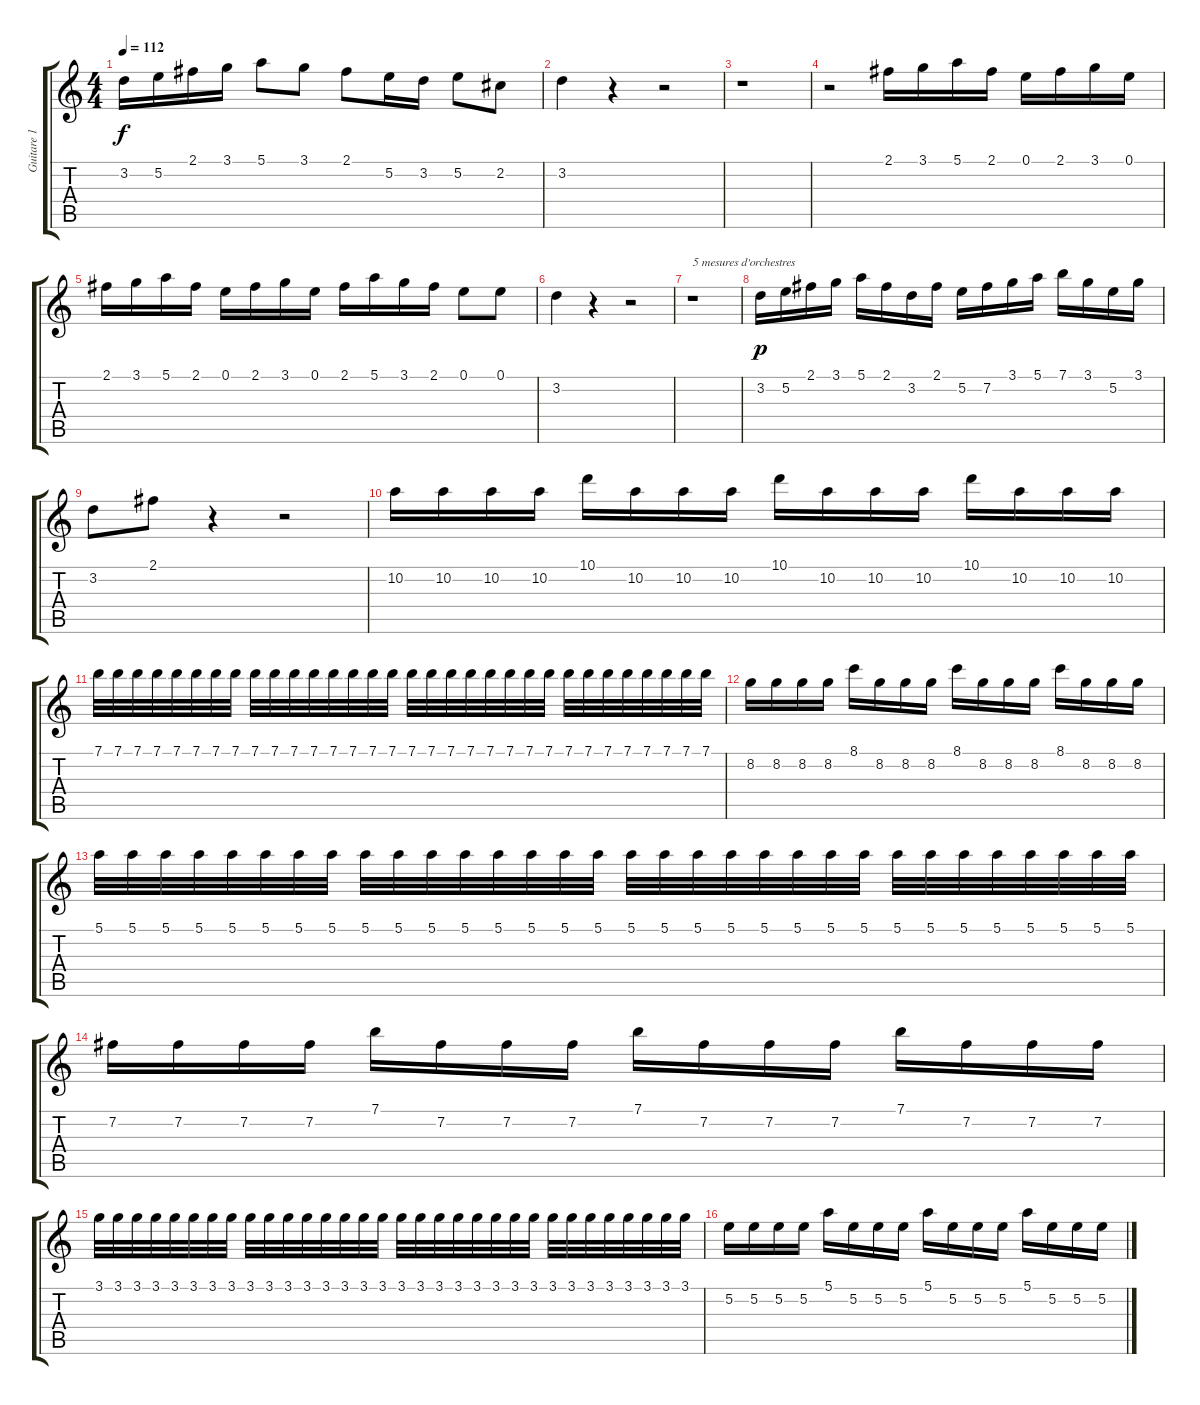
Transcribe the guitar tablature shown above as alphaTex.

\track ("Guitare 1" "Guitare 1") {instrument acousticguitarnylon}
\staff {score tabs}
\tuning (E4 B3 G3 D3 A2 E2) {hide}
\ts (4 4)
\tempo 112
\clef g2
\ks c
3.2.16{dy f} 5.2.16 2.1.16 3.1.16 5.1.8 3.1.8 2.1.8 5.2.16 3.2.16 5.2.8 2.2.8 |
3.2.4 r.4 r.2 |
r.1 |
r.2 2.1.16 3.1.16 5.1.16 2.1.16 0.1.16 2.1.16 3.1.16 0.1.16 |
2.1.16 3.1.16 5.1.16 2.1.16 0.1.16 2.1.16 3.1.16 0.1.16 2.1.16 5.1.16 3.1.16 2.1.16 0.1.8 0.1.8 |
3.2.4 r.4 r.2 |
r.1{txt "5 mesures d'orchestres"} |
3.2.16{dy p} 5.2.16 2.1.16 3.1.16 5.1.16 2.1.16 3.2.16 2.1.16 5.2.16 7.2.16 3.1.16 5.1.16 7.1.16 3.1.16 5.2.16 3.1.16 |
3.2.8 2.1.8 r.4 r.2 |
10.2.16 10.2.16 10.2.16 10.2.16 10.1.16 10.2.16 10.2.16 10.2.16 10.1.16 10.2.16 10.2.16 10.2.16 10.1.16 10.2.16 10.2.16 10.2.16 |
7.1.32 7.1.32 7.1.32 7.1.32 7.1.32 7.1.32 7.1.32 7.1.32 7.1.32 7.1.32 7.1.32 7.1.32 7.1.32 7.1.32 7.1.32 7.1.32 7.1.32 7.1.32 7.1.32 7.1.32 7.1.32 7.1.32 7.1.32 7.1.32 7.1.32 7.1.32 7.1.32 7.1.32 7.1.32 7.1.32 7.1.32 7.1.32 |
8.2.16 8.2.16 8.2.16 8.2.16 8.1.16 8.2.16 8.2.16 8.2.16 8.1.16 8.2.16 8.2.16 8.2.16 8.1.16 8.2.16 8.2.16 8.2.16 |
5.1.32 5.1.32 5.1.32 5.1.32 5.1.32 5.1.32 5.1.32 5.1.32 5.1.32 5.1.32 5.1.32 5.1.32 5.1.32 5.1.32 5.1.32 5.1.32 5.1.32 5.1.32 5.1.32 5.1.32 5.1.32 5.1.32 5.1.32 5.1.32 5.1.32 5.1.32 5.1.32 5.1.32 5.1.32 5.1.32 5.1.32 5.1.32 |
7.2.16 7.2.16 7.2.16 7.2.16 7.1.16 7.2.16 7.2.16 7.2.16 7.1.16 7.2.16 7.2.16 7.2.16 7.1.16 7.2.16 7.2.16 7.2.16 |
3.1.32 3.1.32 3.1.32 3.1.32 3.1.32 3.1.32 3.1.32 3.1.32 3.1.32 3.1.32 3.1.32 3.1.32 3.1.32 3.1.32 3.1.32 3.1.32 3.1.32 3.1.32 3.1.32 3.1.32 3.1.32 3.1.32 3.1.32 3.1.32 3.1.32 3.1.32 3.1.32 3.1.32 3.1.32 3.1.32 3.1.32 3.1.32 |
5.2.16 5.2.16 5.2.16 5.2.16 5.1.16 5.2.16 5.2.16 5.2.16 5.1.16 5.2.16 5.2.16 5.2.16 5.1.16 5.2.16 5.2.16 5.2.16
